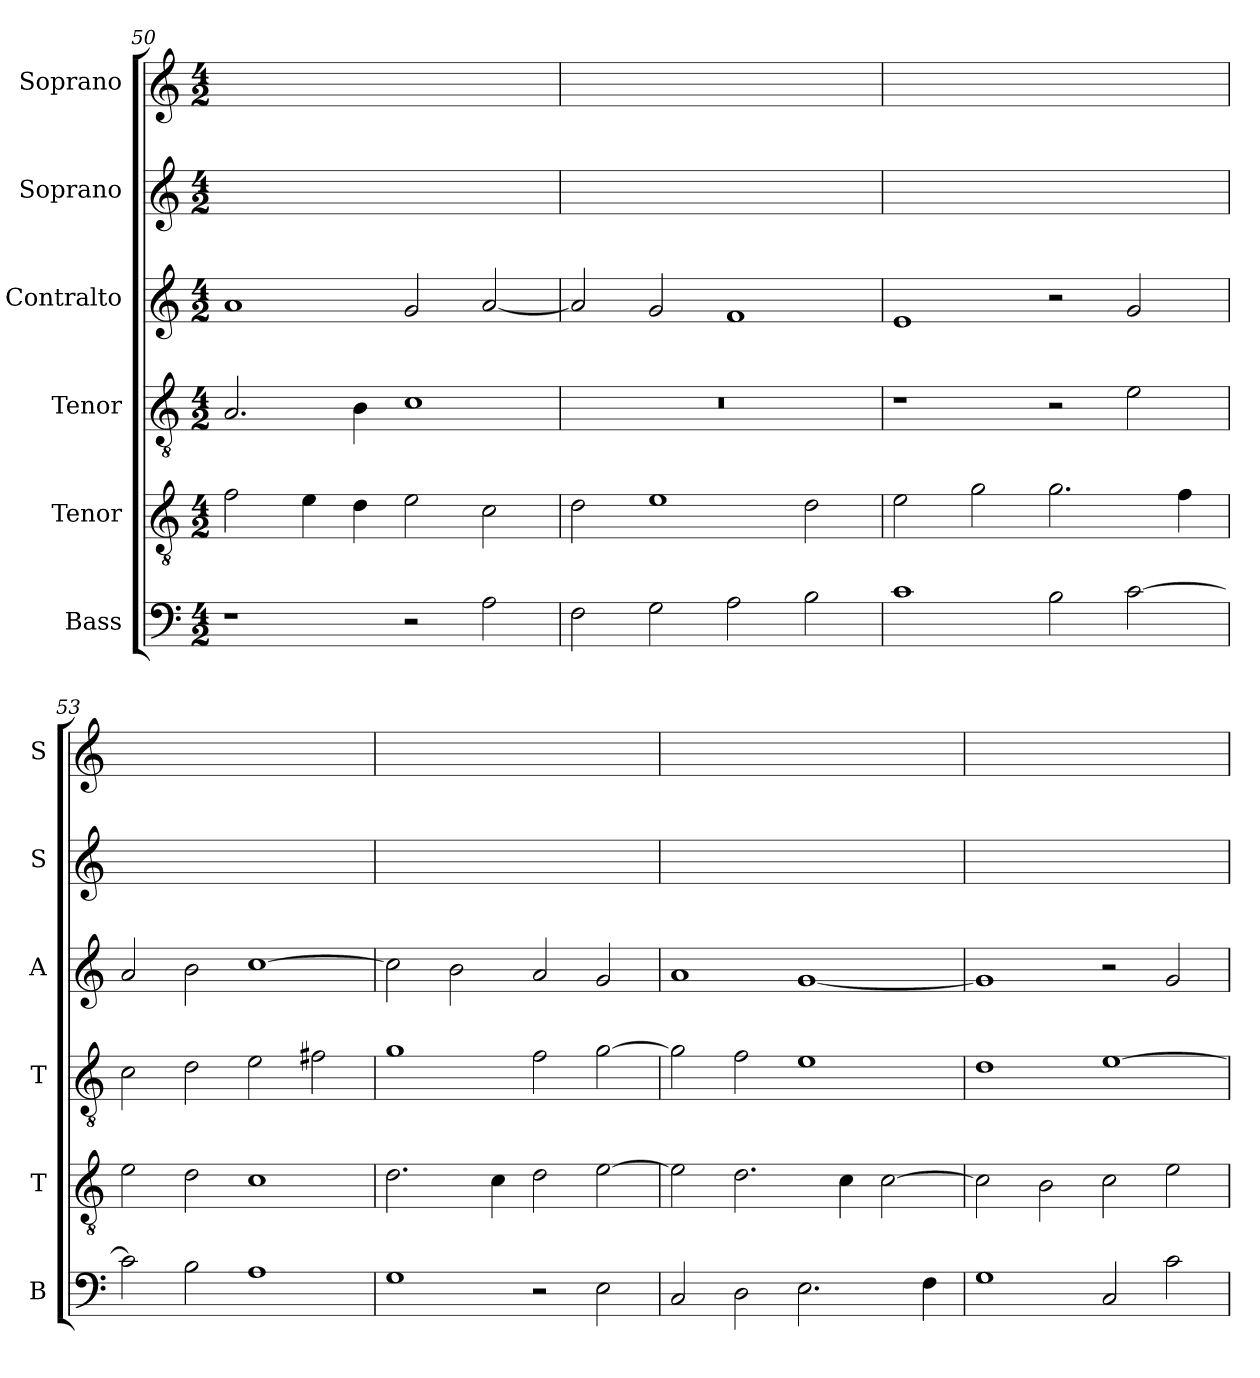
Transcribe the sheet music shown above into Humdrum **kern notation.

**kern	**kern	**kern	**kern	**kern	**kern
*part6	*part5	*part4	*part3	*part2	*part1
*staff6	*staff5	*staff4	*staff3	*staff2	*staff1
*I"Bass	*I"Tenor	*I"Tenor	*I"Contralto	*I"Soprano	*I"Soprano
*I'B	*I'T	*I'T	*I'A	*I'S	*I'S
*clefF4	*clefGv2	*clefGv2	*clefG2	*clefG2	*clefG2
*k[]	*k[]	*k[]	*k[]	*k[]	*k[]
*G:mix	*G:mix	*G:mix	*G:mix	*G:mix	*G:mix
*M4/2	*M4/2	*M4/2	*M4/2	*M4/2	*M4/2
=50	=50	=50	=50	=50	=50
1r	2f	2.A	1a	0ryy	0ryy
.	4e	.	.	.	.
.	4d	4B	.	.	.
2r	2e	1c	2g	.	.
2A	2c	.	[2a	.	.
=51	=51	=51	=51	=51	=51
2F	2d	0r	2a]	0ryy	0ryy
2G	1e	.	2g	.	.
2A	.	.	1f	.	.
2B	2d	.	.	.	.
=52	=52	=52	=52	=52	=52
1c	2e	1r	1e	0ryy	0ryy
.	2g	.	.	.	.
2B	2.g	2r	2r	.	.
[2c	.	2e	2g	.	.
.	4f	.	.	.	.
=53	=53	=53	=53	=53	=53
2c]	2e	2c	2a	0ryy	0ryy
2B	2d	2d	2b	.	.
1A	1c	2e	[1cc	.	.
.	.	2f#X	.	.	.
=54	=54	=54	=54	=54	=54
1G	2.d	1g	2cc]	0ryy	0ryy
.	.	.	2b	.	.
.	4c	.	.	.	.
2r	2d	2f	2a	.	.
2E	[2e	[2g	2g	.	.
=55	=55	=55	=55	=55	=55
2C	2e]	2g]	1a	0ryy	0ryy
2D	2.d	2f	.	.	.
2.E	.	1e	[1g	.	.
.	4c	.	.	.	.
.	[2c	.	.	.	.
4F	.	.	.	.	.
=56	=56	=56	=56	=56	=56
1G	2c]	1d	1g]	0ryy	0ryy
.	2B	.	.	.	.
2C	2c	[1e	2r	.	.
2c	2e	.	2g	.	.
=	=	=	=	=	=
*-	*-	*-	*-	*-	*-
